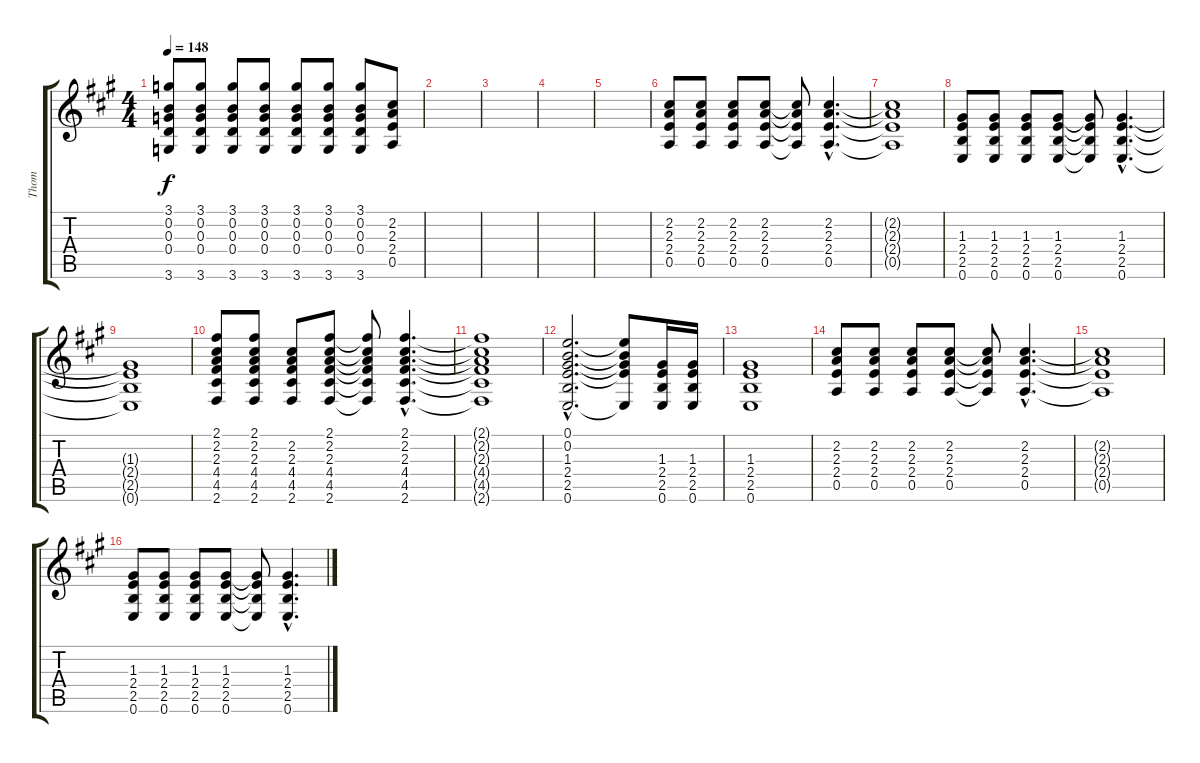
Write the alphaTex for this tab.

\track ("Thom" "Thom") {instrument electricguitarjazz}
\staff {score tabs}
\tuning (E4 B3 G3 D3 A2 E2) {hide}
\ts (4 4)
\tempo 148
\clef g2
\ks a
(3.1 0.2 0.3 0.4 3.6).8{dy f} (3.1 0.2 0.3 0.4 3.6).8 (3.1 0.2 0.3 0.4 3.6).8 (3.1 0.2 0.3 0.4 3.6).8 (3.1 0.2 0.3 0.4 3.6).8 (3.1 0.2 0.3 0.4 3.6).8 (3.1 0.2 0.3 0.4 3.6).8 (2.2 2.3 2.4 0.5).8 |
|
|
|
|
(2.2 2.3 2.4 0.5).8 (2.2 2.3 2.4 0.5).8 (2.2 2.3 2.4 0.5).8 (2.2 2.3 2.4 0.5).8 (2.2{t} 2.3{t} 2.4{t} 0.5{t}).8 (2.2{hac} 2.3{hac} 2.4{hac} 0.5{hac}).4{d} |
(2.2{t} 2.3{t} 2.4{t} 0.5{t}).1 |
(1.3 2.4 2.5 0.6).8 (1.3 2.4 2.5 0.6).8 (1.3 2.4 2.5 0.6).8 (1.3 2.4 2.5 0.6).8 (1.3{t} 2.4{t} 2.5{t} 0.6{t}).8 (1.3{hac} 2.4{hac} 2.5{hac} 0.6{hac}).4{d} |
(1.3{t} 2.4{t} 2.5{t} 0.6{t}).1 |
(2.1 2.2 2.3 4.4 4.5 2.6).8 (2.1 2.2 2.3 4.4 4.5 2.6).8 (2.2 2.3 4.4 4.5 2.6).8 (2.1 2.2 2.3 4.4 4.5 2.6).8 (2.1{t} 2.2{t} 2.3{t} 4.4{t} 4.5{t} 2.6{t}).8 (2.1{hac} 2.2{hac} 2.3{hac} 4.4{hac} 4.5{hac} 2.6{hac}).4{d} |
(2.1{t} 2.2{t} 2.3{t} 4.4{t} 4.5{t} 2.6{t}).1 |
(0.1{hac} 0.2{hac} 1.3{hac} 2.4{hac} 2.5{hac} 0.6{hac}).2{d} (0.1{t} 0.2{t} 1.3{t} 2.4{t} 0.6{t}).8 (1.3 2.4 2.5 0.6).16 (1.3 2.4 2.5 0.6).16 |
(1.3 2.4 2.5 0.6).1 |
(2.2 2.3 2.4 0.5).8 (2.2 2.3 2.4 0.5).8 (2.2 2.3 2.4 0.5).8 (2.2 2.3 2.4 0.5).8 (2.2{t} 2.3{t} 2.4{t} 0.5{t}).8 (2.2{hac} 2.3{hac} 2.4{hac} 0.5{hac}).4{d} |
(2.2{t} 2.3{t} 2.4{t} 0.5{t}).1 |
(1.3 2.4 2.5 0.6).8 (1.3 2.4 2.5 0.6).8 (1.3 2.4 2.5 0.6).8 (1.3 2.4 2.5 0.6).8 (1.3{t} 2.4{t} 2.5{t} 0.6{t}).8 (1.3{hac} 2.4{hac} 2.5{hac} 0.6{hac}).4{d}
